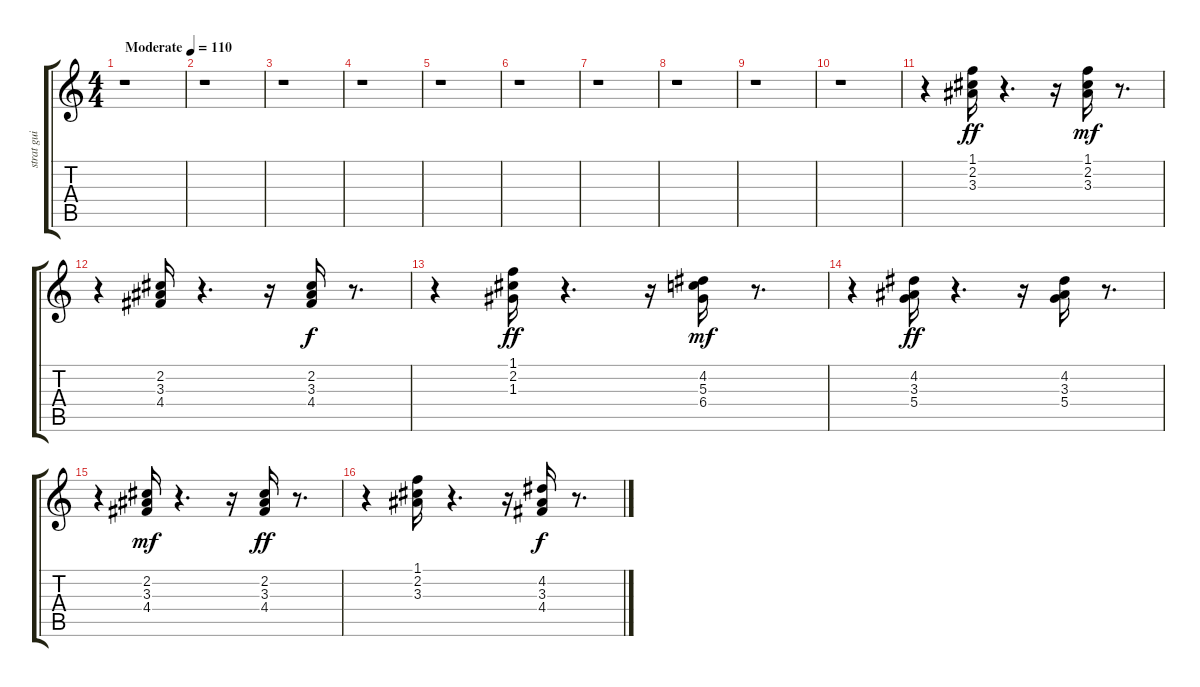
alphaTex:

\track ("strat gui" "strat gui") {instrument electricguitarclean}
\staff {score tabs}
\tuning (E4 B3 G3 D3 A2 E2) {hide}
\ts (4 4)
\tempo (110 "Moderate")
\clef g2
\ks c
r.1{dy ff instrument electricguitarclean} |
r.1 |
r.1 |
r.1 |
r.1 |
r.1 |
r.1 |
r.1 |
r.1 |
r.1 |
r.4 (1.1 2.2 3.3).16 r.4{d} r.16 (1.1 2.2 3.3).16{dy mf} r.8{d} |
r.4 (2.2 3.3 4.4).16 r.4{d} r.16 (2.2 3.3 4.4).16{dy f} r.8{d} |
r.4 (1.1 2.2 1.3).16{dy ff} r.4{d} r.16 (4.2 5.3 6.4).16{dy mf} r.8{d} |
r.4 (4.2 3.3 5.4).16{dy ff} r.4{d} r.16 (4.2 3.3 5.4).16 r.8{d} |
r.4 (2.2 3.3 4.4).16{dy mf} r.4{d} r.16 (2.2 3.3 4.4).16{dy ff} r.8{d} |
r.4 (1.1 2.2 3.3).16 r.4{d} r.16 (4.2 3.3 4.4).16{dy f} r.8{d}
